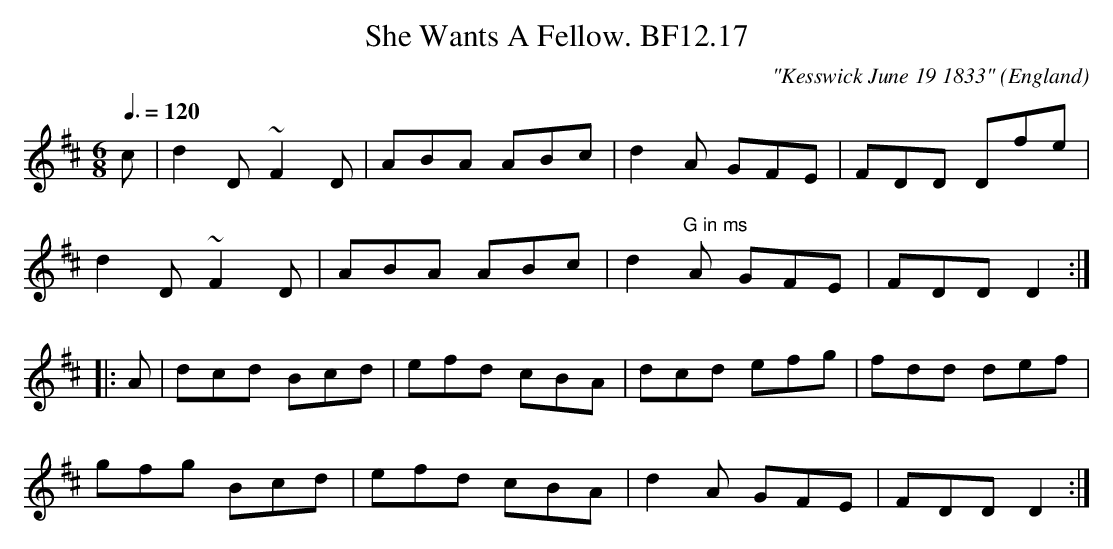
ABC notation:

X:1
T:She Wants A Fellow. BF12.17
M:6/8
L:1/8
Q:3/8=120
C:"Kesswick June 19 1833"
O:England
K:D major
c |\
d2D ~F2D | ABA ABc | d2A GFE | FDD Dfe |
d2D~F2D | ABA ABc | d2"^G in ms"A GFE | FDD D2 :|
|: A |\
dcd Bcd | efd cBA | dcd efg | fdd def |
gfg Bcd | efd cBA | d2A GFE | FDD D2 :|
